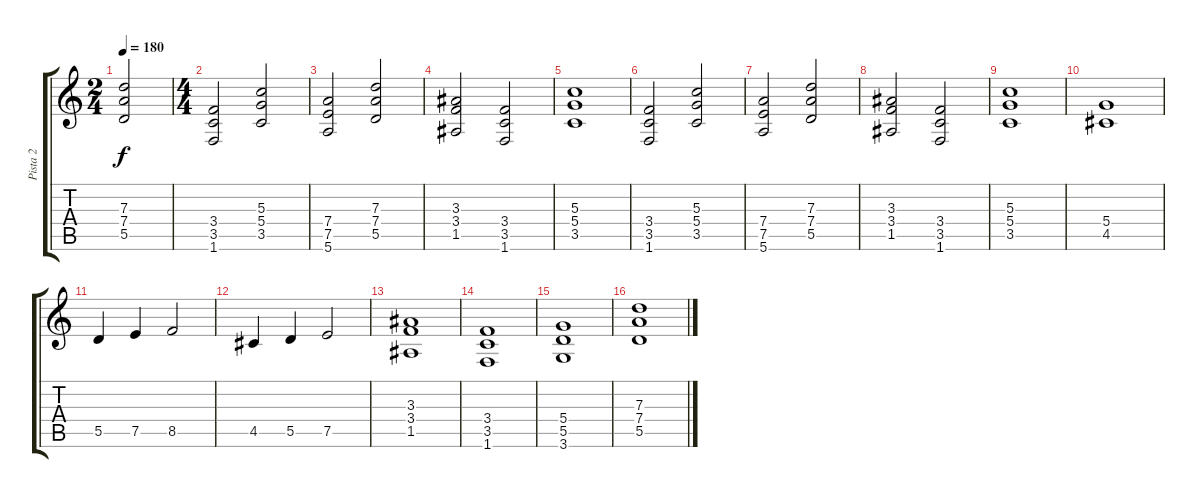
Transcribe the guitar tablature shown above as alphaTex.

\track ("Pista 2" "Pista 2") {instrument distortionguitar}
\staff {score tabs}
\tuning (E4 B3 G3 D3 A2 E2) {hide}
\ts (2 4)
\tempo 180
\clef g2
\ks c
(7.3{t} 7.4{t} 5.5{t}).2{dy f} |
\ts (4 4)
(3.4 3.5 1.6).2 (5.3 5.4 3.5).2 |
(7.4 7.5 5.6).2 (7.3 7.4 5.5).2 |
(3.3 3.4 1.5).2 (3.4 3.5 1.6).2 |
(5.3 5.4 3.5).1 |
(3.4 3.5 1.6).2 (5.3 5.4 3.5).2 |
(7.4 7.5 5.6).2 (7.3 7.4 5.5).2 |
(3.3 3.4 1.5).2 (3.4 3.5 1.6).2 |
(5.3 5.4 3.5).1 |
(5.4 4.5).1 |
5.5.4 7.5.4 8.5.2 |
4.5.4 5.5.4 7.5.2 |
(3.3 3.4 1.5).1 |
(3.4 3.5 1.6).1 |
(5.4 5.5 3.6).1 |
(7.3 7.4 5.5).1
